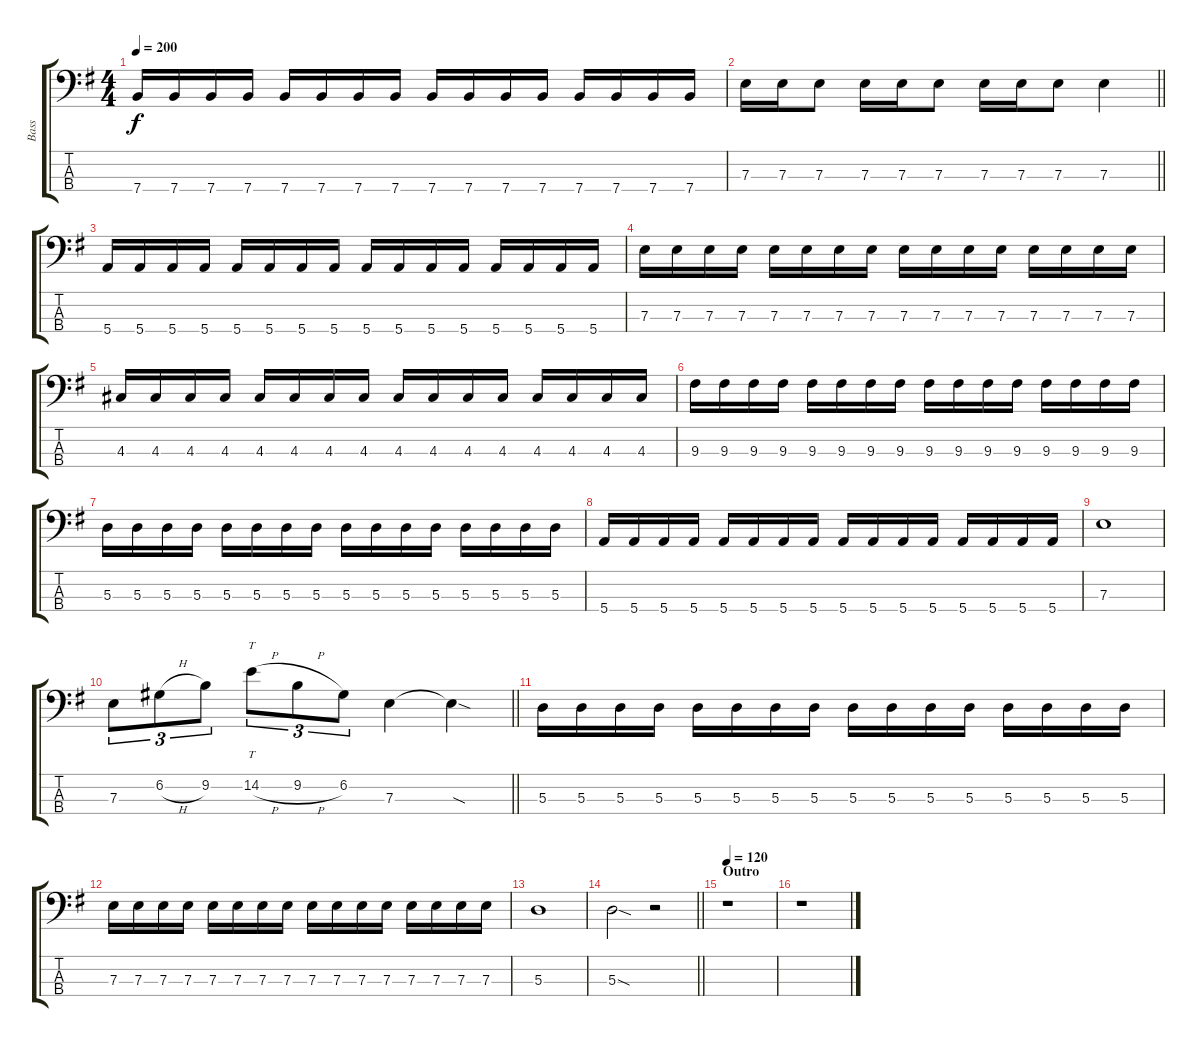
\track ("Bass" "Bass") {instrument electricbassfinger}
\staff {score tabs}
\tuning (G2 D2 A1 E1) {hide}
\ts (4 4)
\tempo 200
\clef f4
\ks g
7.4.16{dy f} 7.4.16 7.4.16 7.4.16 7.4.16 7.4.16 7.4.16 7.4.16 7.4.16 7.4.16 7.4.16 7.4.16 7.4.16 7.4.16 7.4.16 7.4.16 |
\barLineRight lightlight
7.3.16 7.3.16 7.3.8 7.3.16 7.3.16 7.3.8 7.3.16 7.3.16 7.3.8 7.3.4 |
\section ("" "")
5.4.16 5.4.16 5.4.16 5.4.16 5.4.16 5.4.16 5.4.16 5.4.16 5.4.16 5.4.16 5.4.16 5.4.16 5.4.16 5.4.16 5.4.16 5.4.16 |
7.3.16 7.3.16 7.3.16 7.3.16 7.3.16 7.3.16 7.3.16 7.3.16 7.3.16 7.3.16 7.3.16 7.3.16 7.3.16 7.3.16 7.3.16 7.3.16 |
4.3.16 4.3.16 4.3.16 4.3.16 4.3.16 4.3.16 4.3.16 4.3.16 4.3.16 4.3.16 4.3.16 4.3.16 4.3.16 4.3.16 4.3.16 4.3.16 |
9.3.16 9.3.16 9.3.16 9.3.16 9.3.16 9.3.16 9.3.16 9.3.16 9.3.16 9.3.16 9.3.16 9.3.16 9.3.16 9.3.16 9.3.16 9.3.16 |
5.3.16 5.3.16 5.3.16 5.3.16 5.3.16 5.3.16 5.3.16 5.3.16 5.3.16 5.3.16 5.3.16 5.3.16 5.3.16 5.3.16 5.3.16 5.3.16 |
5.4.16 5.4.16 5.4.16 5.4.16 5.4.16 5.4.16 5.4.16 5.4.16 5.4.16 5.4.16 5.4.16 5.4.16 5.4.16 5.4.16 5.4.16 5.4.16 |
7.3.1 |
\barLineRight lightlight
7.3.8{tu (3 2)} 6.2{h}.8{tu (3 2)} 9.2.8{tu (3 2)} 14.2{h}.8{tt tu (3 2)} 9.2{h}.8{tu (3 2)} 6.2.8{tu (3 2)} 7.3.4 7.3{sod t}.4 |
\section ("" "")
5.3.16 5.3.16 5.3.16 5.3.16 5.3.16 5.3.16 5.3.16 5.3.16 5.3.16 5.3.16 5.3.16 5.3.16 5.3.16 5.3.16 5.3.16 5.3.16 |
7.3.16 7.3.16 7.3.16 7.3.16 7.3.16 7.3.16 7.3.16 7.3.16 7.3.16 7.3.16 7.3.16 7.3.16 7.3.16 7.3.16 7.3.16 7.3.16 |
5.3.1 |
\barLineRight lightlight
5.3{sod}.2 r.2 |
\section ("" "Outro")
\tempo 120
r.1 |
r.1
